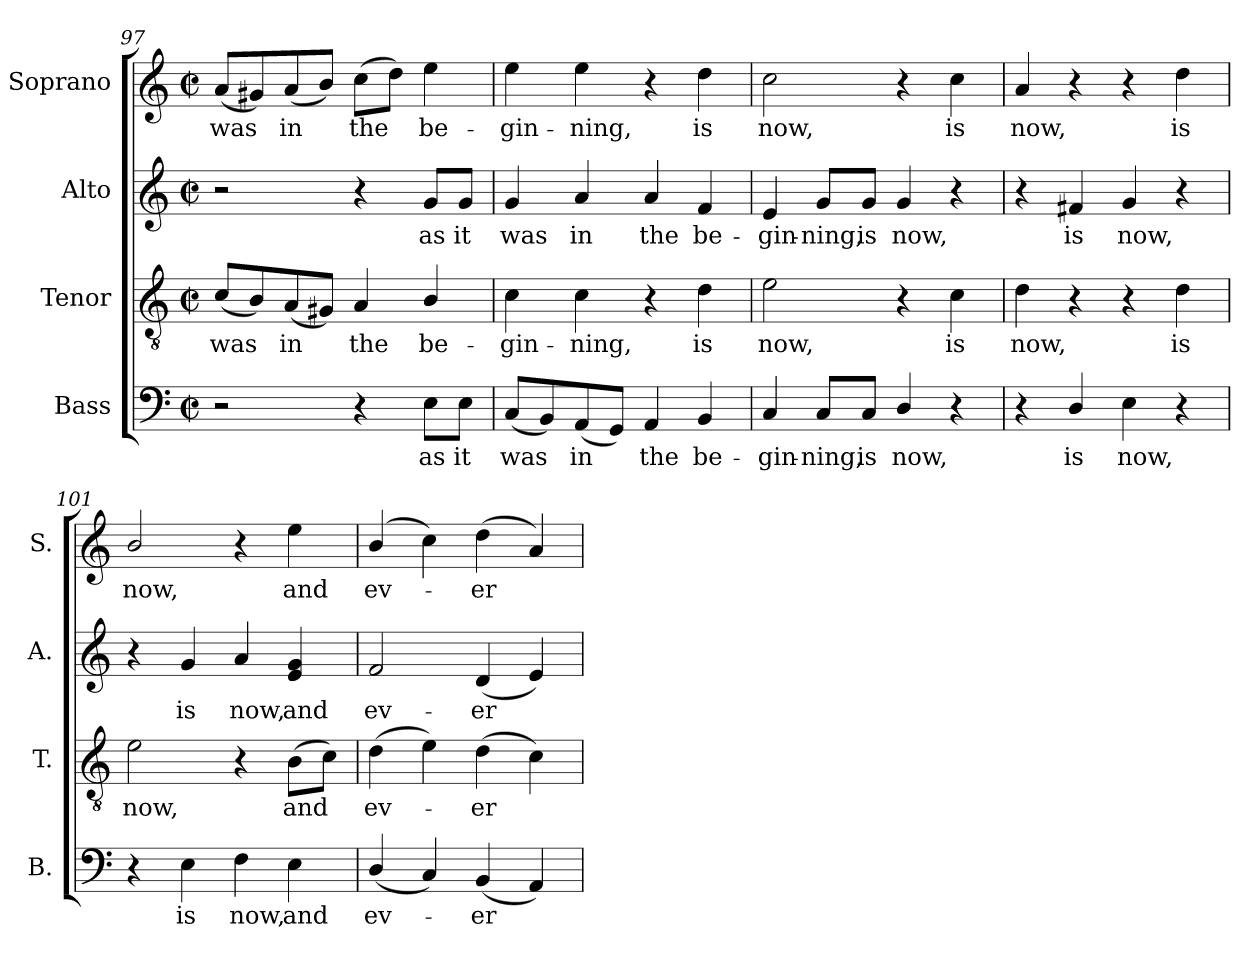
**kern	**text	**kern	**text	**kern	**text	**kern	**text
*part4	*part4	*part3	*part3	*part2	*part2	*part1	*part1
*staff4	*staff4	*staff3	*staff3	*staff2	*staff2	*staff1	*staff1
*I"Bass	*	*I"Tenor	*	*I"Alto	*	*I"Soprano	*
*I'B.	*	*I'T.	*	*I'A.	*	*I'S.	*
!!LO:LB:g=z
*clefF4	*	*clefGv2	*	*clefG2	*	*clefG2	*
*	*	*ITrd7c12	*	*	*	*	*
*k[]	*	*k[]	*	*k[]	*	*k[]	*
*C:	*	*C:	*	*C:	*	*C:	*
*M2/2	*	*M2/2	*	*M2/2	*	*M2/2	*
*met(c|)	*	*met(c|)	*	*met(c|)	*	*met(c|)	*
=97	=97	=97	=97	=97	=97	=97	=97
!	!	!	!LO:LY:b:color=#000000	!	!	!	!
!	!	!	!	!	!	!	!LO:LY:b:color=#000000
2r	.	(8Ci/L	was	2r	.	(8ai/L	was
.	.	8BBi/)	.	.	.	8g#Xi/)	.
!	!	!	!LO:LY:b:color=#000000	!	!	!	!
!	!	!	!	!	!	!	!LO:LY:b:color=#000000
.	.	(8AAi/	in	.	.	(8ai/	in
.	.	8GG#Xi/J)	.	.	.	8bi/J)	.
!	!	!	!LO:LY:b:color=#000000	!	!	!	!
!	!	!	!	!	!	!	!LO:LY:b:color=#000000
4r	.	4AAi/	the	4r	.	(8cci\L	the
.	.	.	.	.	.	8ddi\J)	.
!	!LO:LY:b:color=#000000	!	!	!	!	!	!
!	!	!	!LO:LY:b:color=#000000	!	!	!	!
!	!	!	!	!	!LO:LY:b:color=#000000	!	!
!	!	!	!	!	!	!	!LO:LY:b:color=#000000
8Ei\L	as	4BBi/	be-	8gi/L	as	4eei\	be-
!	!LO:LY:b:color=#000000	!	!	!	!	!	!
!	!	!	!	!	!LO:LY:b:color=#000000	!	!
8Ei\J	it	.	.	8gi/J	it	.	.
=98	=98	=98	=98	=98	=98	=98	=98
!	!LO:LY:b:color=#000000	!	!	!	!	!	!
!	!	!	!LO:LY:b:color=#000000	!	!	!	!
!	!	!	!	!	!LO:LY:b:color=#000000	!	!
!	!	!	!	!	!	!	!LO:LY:b:color=#000000
(8Ci/L	was	4Ci\	-gin-	4gi/	was	4eei\	-gin-
8BBi/)	.	.	.	.	.	.	.
!	!LO:LY:b:color=#000000	!	!	!	!	!	!
!	!	!	!LO:LY:b:color=#000000	!	!	!	!
!	!	!	!	!	!LO:LY:b:color=#000000	!	!
!	!	!	!	!	!	!	!LO:LY:b:color=#000000
(8AAi/	in	4Ci\	-ning,	4ai/	in	4eei\	-ning,
8GGi/J)	.	.	.	.	.	.	.
!	!LO:LY:b:color=#000000	!	!	!	!	!	!
!	!	!	!	!	!LO:LY:b:color=#000000	!	!
4AAi/	the	4r	.	4ai/	the	4r	.
!	!LO:LY:b:color=#000000	!	!	!	!	!	!
!	!	!	!LO:LY:b:color=#000000	!	!	!	!
!	!	!	!	!	!LO:LY:b:color=#000000	!	!
!	!	!	!	!	!	!	!LO:LY:b:color=#000000
4BBi/	be-	4Di\	is	4fi/	be-	4ddi\	is
=99	=99	=99	=99	=99	=99	=99	=99
!	!LO:LY:b:color=#000000	!	!	!	!	!	!
!	!	!	!LO:LY:b:color=#000000	!	!	!	!
!	!	!	!	!	!LO:LY:b:color=#000000	!	!
!	!	!	!	!	!	!	!LO:LY:b:color=#000000
4Ci/	-gin-	2Ei\	now,	4ei/	-gin-	2cci\	now,
!	!LO:LY:b:color=#000000	!	!	!	!	!	!
!	!	!	!	!	!LO:LY:b:color=#000000	!	!
8Ci/L	-ning,	.	.	8gi/L	-ning,	.	.
!	!LO:LY:b:color=#000000	!	!	!	!	!	!
!	!	!	!	!	!LO:LY:b:color=#000000	!	!
8Ci/J	is	.	.	8gi/J	is	.	.
!	!LO:LY:b:color=#000000	!	!	!	!	!	!
!	!	!	!	!	!LO:LY:b:color=#000000	!	!
4Di/	now,	4r	.	4gi/	now,	4r	.
!	!	!	!LO:LY:b:color=#000000	!	!	!	!
!	!	!	!	!	!	!	!LO:LY:b:color=#000000
4r	.	4Ci\	is	4r	.	4cci\	is
=100	=100	=100	=100	=100	=100	=100	=100
!	!	!	!LO:LY:b:color=#000000	!	!	!	!
!	!	!	!	!	!	!	!LO:LY:b:color=#000000
4r	.	4Di\	now,	4r	.	4ai/	now,
!	!LO:LY:b:color=#000000	!	!	!	!	!	!
!	!	!	!	!	!LO:LY:b:color=#000000	!	!
4Di/	is	4r	.	4f#Xi/	is	4r	.
!	!LO:LY:b:color=#000000	!	!	!	!	!	!
!	!	!	!	!	!LO:LY:b:color=#000000	!	!
4Ei\	now,	4r	.	4gi/	now,	4r	.
!	!	!	!LO:LY:b:color=#000000	!	!	!	!
!	!	!	!	!	!	!	!LO:LY:b:color=#000000
4r	.	4Di\	is	4r	.	4ddi\	is
=101	=101	=101	=101	=101	=101	=101	=101
!	!	!	!LO:LY:b:color=#000000	!	!	!	!
!	!	!	!	!	!	!	!LO:LY:b:color=#000000
4r	.	2Ei\	now,	4r	.	2bi/	now,
!	!LO:LY:b:color=#000000	!	!	!	!	!	!
!	!	!	!	!	!LO:LY:b:color=#000000	!	!
4Ei\	is	.	.	4gi/	is	.	.
!	!LO:LY:b:color=#000000	!	!	!	!	!	!
!	!	!	!	!	!LO:LY:b:color=#000000	!	!
4Fi\	now,	4r	.	4ai/	now,	4r	.
!	!LO:LY:b:color=#000000	!	!	!	!	!	!
!	!	!	!LO:LY:b:color=#000000	!	!	!	!
!	!	!	!	!	!LO:LY:b:color=#000000	!	!
!	!	!	!	!	!	!	!LO:LY:b:color=#000000
4Ei\	and	(8BBi\L	and	4ei/ 4gi	and	4eei\	and
.	.	8Ci\J)	.	.	.	.	.
=102	=102	=102	=102	=102	=102	=102	=102
!	!LO:LY:b:color=#000000	!	!	!	!	!	!
!	!	!	!LO:LY:b:color=#000000	!	!	!	!
!	!	!	!	!	!LO:LY:b:color=#000000	!	!
!	!	!	!	!	!	!	!LO:LY:b:color=#000000
(4Di/	ev-	(4Di\	ev-	2fi/	ev-	(4bi/	ev-
4Ci/)	.	4Ei\)	.	.	.	4cci\)	.
!	!LO:LY:b:color=#000000	!	!	!	!	!	!
!	!	!	!LO:LY:b:color=#000000	!	!	!	!
!	!	!	!	!	!LO:LY:b:color=#000000	!	!
!	!	!	!	!	!	!	!LO:LY:b:color=#000000
(4BBi/	-er	(4Di\	-er	(4di/	-er	(4ddi\	-er
4AAi/)	.	4Ci\)	.	4ei/)	.	4ai/)	.
=	=	=	=	=	=	=	=
*-	*-	*-	*-	*-	*-	*-	*-
